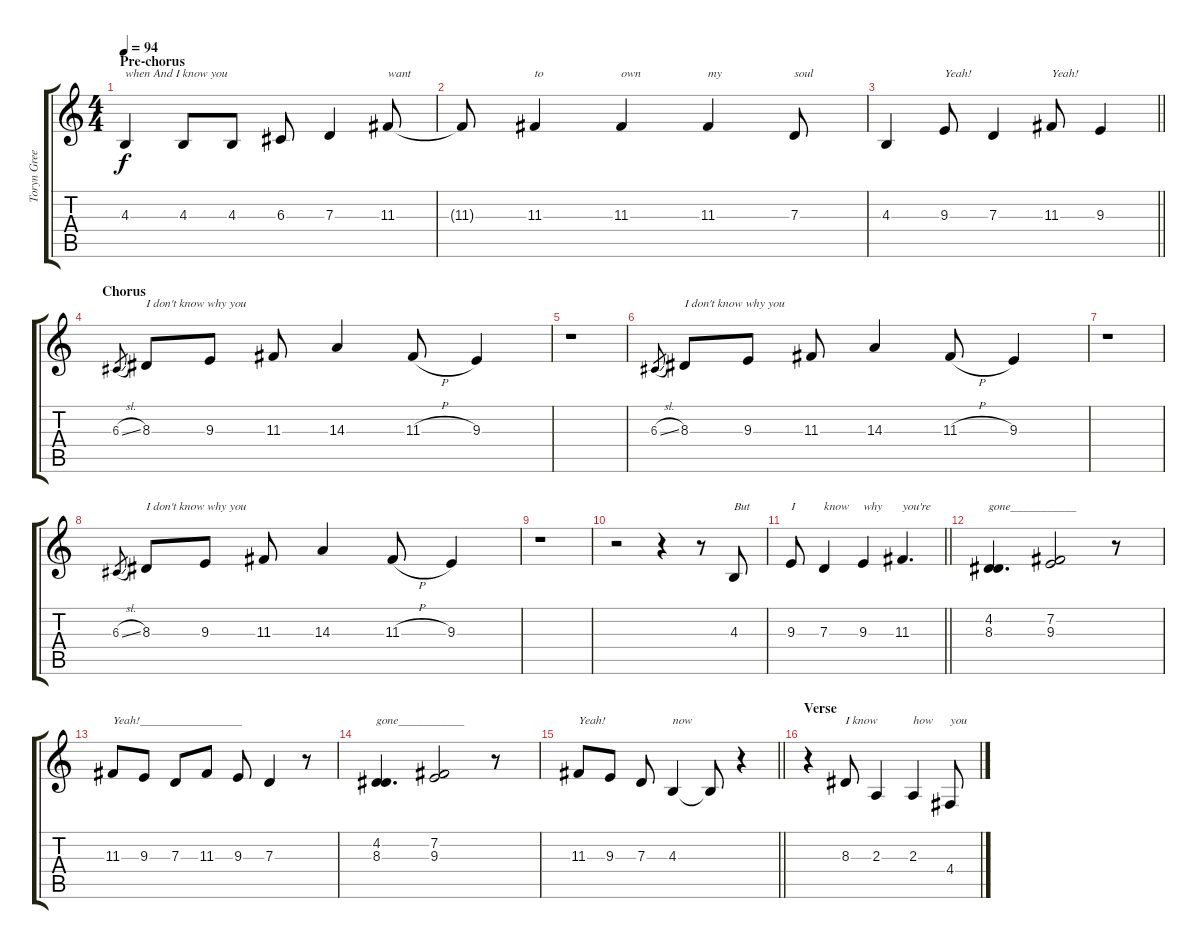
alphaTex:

\track ("Toryn Green (Vocals)" "Toryn Gree") {instrument violin}
\staff {score tabs}
\tuning (E4 B3 G3 D3 A2 D2) {hide}
\ts (4 4)
\section ("" "Pre-chorus")
\tempo 94
\clef g2
\ks c
4.3.4{txt "when And I know you" dy f} 4.3.8 4.3.8 6.3.8 7.3.4 11.3.8{txt "want"} |
11.3{t}.8 11.3.4{txt "to"} 11.3.4{txt "own"} 11.3.4{txt "my"} 7.3.8{txt "soul"} |
\barLineRight lightlight
4.3.4 9.3.8{txt "Yeah!"} 7.3.4 11.3.8{txt "Yeah!"} 9.3.4 |
\section ("" "Chorus")
6.3{sl}.8{gr} 8.3.8{txt "I don't know why you"} 9.3.8 11.3.8 14.3.4 11.3{h}.8 9.3.4 |
r.1 |
6.3{sl}.8{gr} 8.3.8{txt "I don't know why you"} 9.3.8 11.3.8 14.3.4 11.3{h}.8 9.3.4 |
r.1 |
6.3{sl}.8{gr} 8.3.8{txt "I don't know why you"} 9.3.8 11.3.8 14.3.4 11.3{h}.8 9.3.4 |
r.1 |
r.2 r.4 r.8 4.3.8{txt "But"} |
\barLineRight lightlight
9.3.8{txt "I"} 7.3.4{txt "know"} 9.3.4{txt "why"} 11.3.4{d txt "you're"} |
(4.2 8.3).4{d txt "gone___________"} (7.2 9.3).2 r.8 |
11.3.8{txt "Yeah!_________________"} 9.3.8 7.3.8 11.3.8 9.3.8 7.3.4 r.8 |
(4.2 8.3).4{d txt "gone___________"} (7.2 9.3).2 r.8 |
\barLineRight lightlight
11.3.8{txt "Yeah!"} 9.3.8 7.3.8 4.3.4{txt "now"} 4.3{t}.8 r.4 |
\section ("" "Verse")
r.4 8.3.8{txt "I know" volume 16} 2.3.4 2.3.4{txt "how"} 4.4.8{txt "you"}
